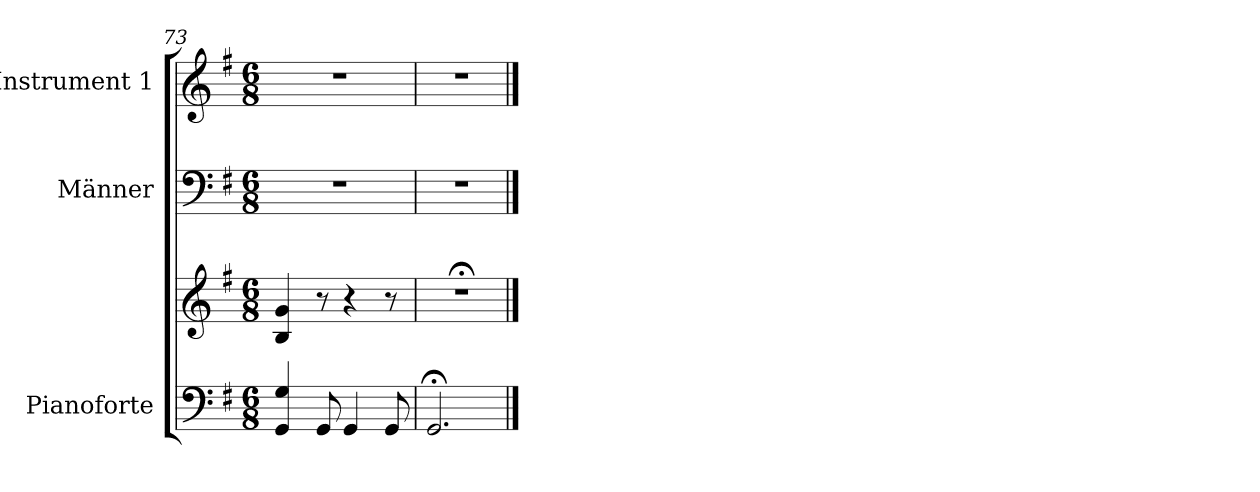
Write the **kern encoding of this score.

**kern	**kern	**kern	**kern
*part3	*part3	*part2	*part1
*staff4	*staff3	*staff2	*staff1
*I"Pianoforte	*	*I"Männer	*I"Instrument 1
*clefF4	*clefG2	*clefF4	*clefG2
*k[f#]	*k[f#]	*k[f#]	*k[f#]
*G:	*G:	*G:	*G:
*M6/8	*M6/8	*M6/8	*M6/8
=73	=73	=73	=73
4GG/ 4G/	4B/ 4g/	2.r	2.r
8GG/	8r	.	.
4GG/	4r	.	.
8GG/	8r	.	.
=74	=74	=74	=74
2.GG;</	2.r;<	2.r	2.r
==	==	==	==
*-	*-	*-	*-
